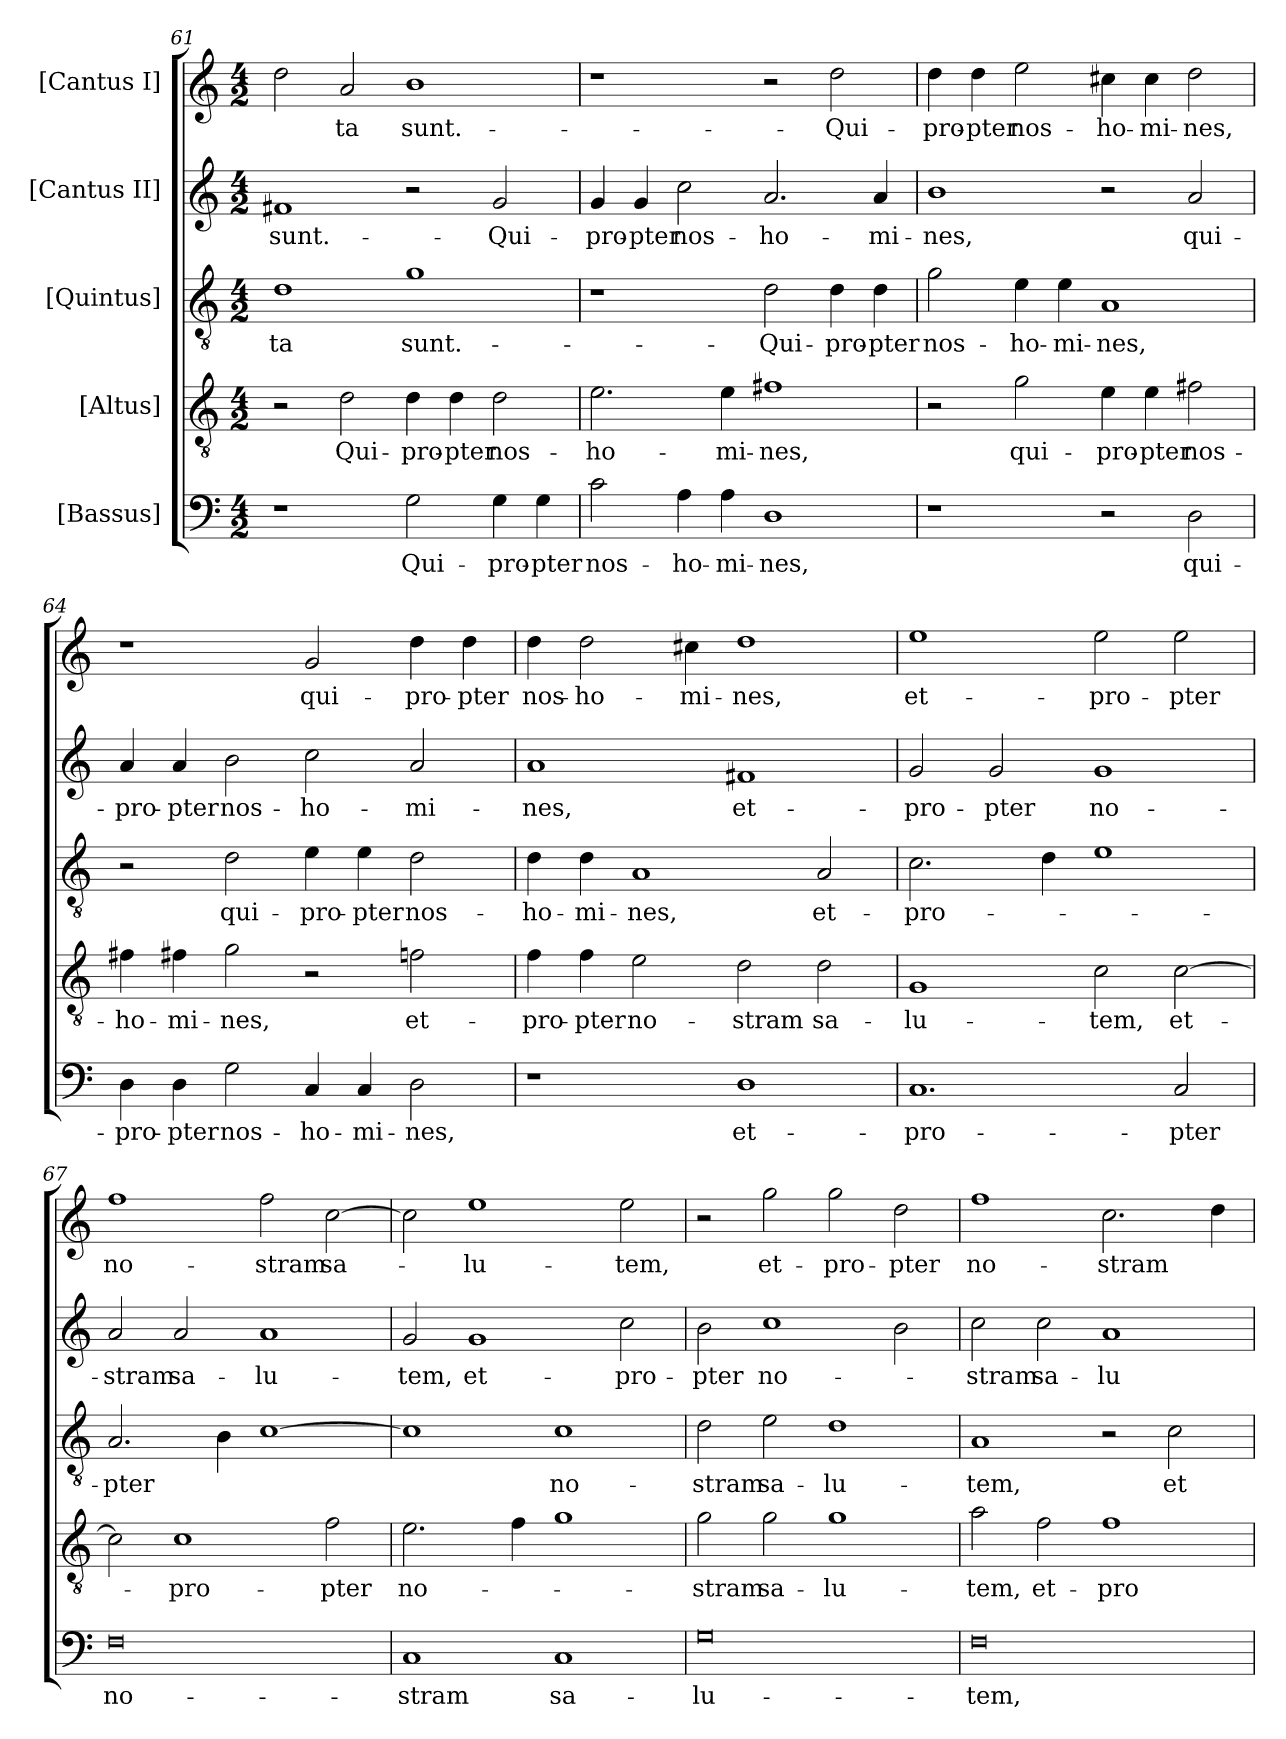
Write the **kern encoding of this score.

**kern	**text	**kern	**text	**kern	**text	**kern	**text	**kern	**text
*part5	*part5	*part4	*part4	*part3	*part3	*part2	*part2	*part1	*part1
*staff5	*staff5	*staff4	*staff4	*staff3	*staff3	*staff2	*staff2	*staff1	*staff1
*I"[Bassus]	*	*I"[Altus]	*	*I"[Quintus]	*	*I"[Cantus II]	*	*I"[Cantus I]	*
*clefF4	*	*clefGv2	*	*clefGv2	*	*clefG2	*	*clefG2	*
*k[]	*	*k[]	*	*k[]	*	*k[]	*	*k[]	*
*M4/2	*	*M4/2	*	*M4/2	*	*M4/2	*	*M4/2	*
=61	=61	=61	=61	=61	=61	=61	=61	=61	=61
1r	.	2r	.	1d\	-ta	1f#X/	sunt.-	2dd\	.
.	.	2d\	Qui-	.	.	.	.	2a/	-ta
2G\	Qui-	4d\	pro-	1g\	sunt.-	2r	.	1b\	sunt.-
.	.	4d\	-pter	.	.	.	.	.	.
4G\	pro-	2d\	nos-	.	.	2g/	Qui-	.	.
4G\	-pter	.	.	.	.	.	.	.	.
=62	=62	=62	=62	=62	=62	=62	=62	=62	=62
2c\	nos-	2.e\	ho-	1r	.	4g/	pro-	1r	.
.	.	.	.	.	.	4g/	-pter	.	.
4A\	ho-	.	.	.	.	2cc\	nos-	.	.
4A\	-mi-	4e\	-mi-	.	.	.	.	.	.
1D\	-nes,	1f#X\	-nes,	2d\	Qui-	2.a/	ho-	2r	.
.	.	.	.	4d\	pro-	.	.	2dd\	Qui-
.	.	.	.	4d\	-pter	4a/	-mi-	.	.
=63	=63	=63	=63	=63	=63	=63	=63	=63	=63
1r	.	2r	.	2g\	nos-	1b\	-nes,	4dd\	pro-
.	.	.	.	.	.	.	.	4dd\	-pter
.	.	2g\	qui-	4e\	ho-	.	.	2ee\	nos-
.	.	.	.	4e\	-mi-	.	.	.	.
2r	.	4e\	pro-	1A/	-nes,	2r	.	4cc#X\	ho-
.	.	4e\	-pter	.	.	.	.	4cc#\	-mi-
2D\	qui-	2f#X\	nos-	.	.	2a/	qui-	2dd\	-nes,
=64	=64	=64	=64	=64	=64	=64	=64	=64	=64
4D\	pro-	4f#X\	ho-	2r	.	4a/	pro-	1r	.
4D\	-pter	4f#X\	-mi-	.	.	4a/	-pter	.	.
2G\	nos-	2g\	-nes,	2d\	qui-	2b\	nos-	.	.
4C/	ho-	2r	.	4e\	pro-	2cc\	ho-	2g/	qui-
4C/	-mi-	.	.	4e\	-pter	.	.	.	.
2D\	-nes,	2fn\	et-	2d\	nos-	2a/	-mi-	4dd\	pro-
.	.	.	.	.	.	.	.	4dd\	-pter
=65	=65	=65	=65	=65	=65	=65	=65	=65	=65
1r	.	4f\	pro-	4d\	ho-	1a/	-nes,	4dd\	nos-
.	.	4f\	-pter	4d\	-mi-	.	.	2dd\	ho-
.	.	2e\	no-	1A/	-nes,	.	.	.	.
.	.	.	.	.	.	.	.	4cc#X\	-mi-
1D\	et-	2d\	-stram	.	.	1f#X/	et-	1dd\	-nes,
.	.	2d\	sa-	2A/	et-	.	.	.	.
=66	=66	=66	=66	=66	=66	=66	=66	=66	=66
1.C/	pro-	1G/	-lu-	2.c\	pro-	2g/	pro-	1ee\	et-
.	.	.	.	.	.	2g/	-pter	.	.
.	.	.	.	4d\	.	.	.	.	.
.	.	2c\	-tem,	1e\	.	1g/	no-	2ee\	pro-
2C/	-pter	[2c\	et-	.	.	.	.	2ee\	-pter
=67	=67	=67	=67	=67	=67	=67	=67	=67	=67
0F\	no-	2c\]	.	2.A/	-pter	2a/	-stram	1ff\	no-
.	.	1c\	pro-	.	.	2a/	sa-	.	.
.	.	.	.	4B\	.	.	.	.	.
.	.	.	.	[1c\	.	1a/	-lu-	2ff\	-stram
.	.	2f\	-pter	.	.	.	.	[2cc\	sa-
=68	=68	=68	=68	=68	=68	=68	=68	=68	=68
1C/	-stram	2.e\	no-	1c\]	.	2g/	-tem,	2cc\]	.
.	.	.	.	.	.	1g/	et-	1ee\	-lu-
.	.	4f\	.	.	.	.	.	.	.
1C/	sa-	1g\	.	1c\	no-	.	.	.	.
.	.	.	.	.	.	2cc\	pro-	2ee\	-tem,
=69	=69	=69	=69	=69	=69	=69	=69	=69	=69
0G\	-lu-	2g\	-stram	2d\	-stram	2b\	-pter	2r	.
.	.	2g\	sa-	2e\	sa-	1cc\	no-	2gg\	et-
.	.	1g\	-lu-	1d\	-lu-	.	.	2gg\	pro-
.	.	.	.	.	.	2b\	.	2dd\	-pter
=70	=70	=70	=70	=70	=70	=70	=70	=70	=70
0F\	-tem,	2a\	-tem,	1A/	-tem,	2cc\	-stram	1ff\	no-
.	.	2f\	et-	.	.	2cc\	sa-	.	.
.	.	1f\	pro-	2r	.	1a/	-lu-	2.cc\	-stram
.	.	.	.	2c\	et-	.	.	.	.
.	.	.	.	.	.	.	.	4dd\	.
=	=	=	=	=	=	=	=	=	=
*-	*-	*-	*-	*-	*-	*-	*-	*-	*-
